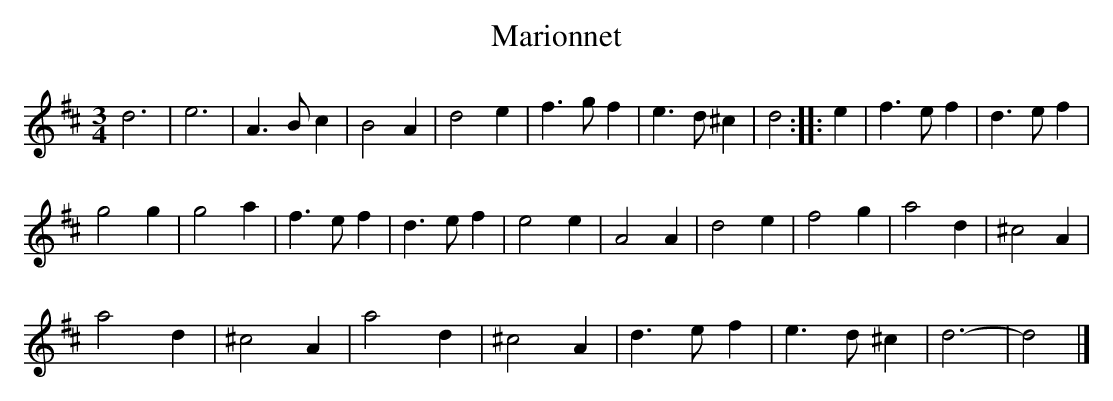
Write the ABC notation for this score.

X:1
T:Marionnet
M:3/4
K:Dmaj
d6|e6|A3Bc2|B4A2|d4e2|f3gf2|e3d^c2|d4:||:e2|f3ef2|d3ef2|
g4g2|g4a2|f3ef2|d3ef2|e4e2|A4A2|d4e2|f4g2|a4d2|^c4A2|
a4d2|^c4A2|a4d2|^c4A2|d3ef2|e3d^c2|d6-|d4|]
